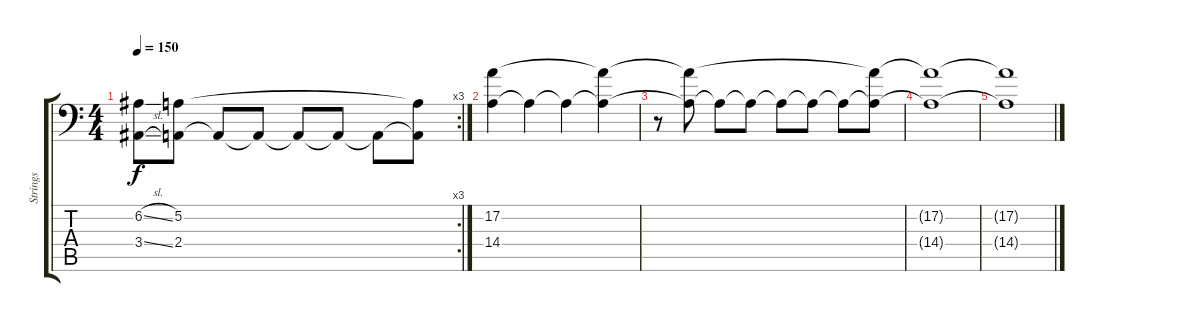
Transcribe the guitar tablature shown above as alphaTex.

\track ("Strings" "Strings") {instrument stringensemble1}
\staff {score tabs}
\tuning (A3 E3 C3 G2 D2 A1) {hide}
\rc 3
\ts (4 4)
\tempo 150
\clef f4
\ks c
(6.2{sl t} 3.4{sl t}).8{dy f} (5.2 2.4).8 2.4{t}.8 2.4{t}.8 2.4{t}.8 2.4{t}.8 2.4{t}.8 (5.2{t} 2.4{t}).8 |
(17.2 14.4).4{volume 14} 14.4{t}.4 14.4{t}.4 (17.2{t} 14.4{t}).4 |
r.8 (17.2{t} 14.4{t}).8 14.4{t}.8 14.4{t}.8 14.4{t}.8 14.4{t}.8 14.4{t}.8 (17.2{t} 14.4{t}).8 |
(17.2{t} 14.4{t}).1{volume 0} |
(17.2{t} 14.4{t}).1
